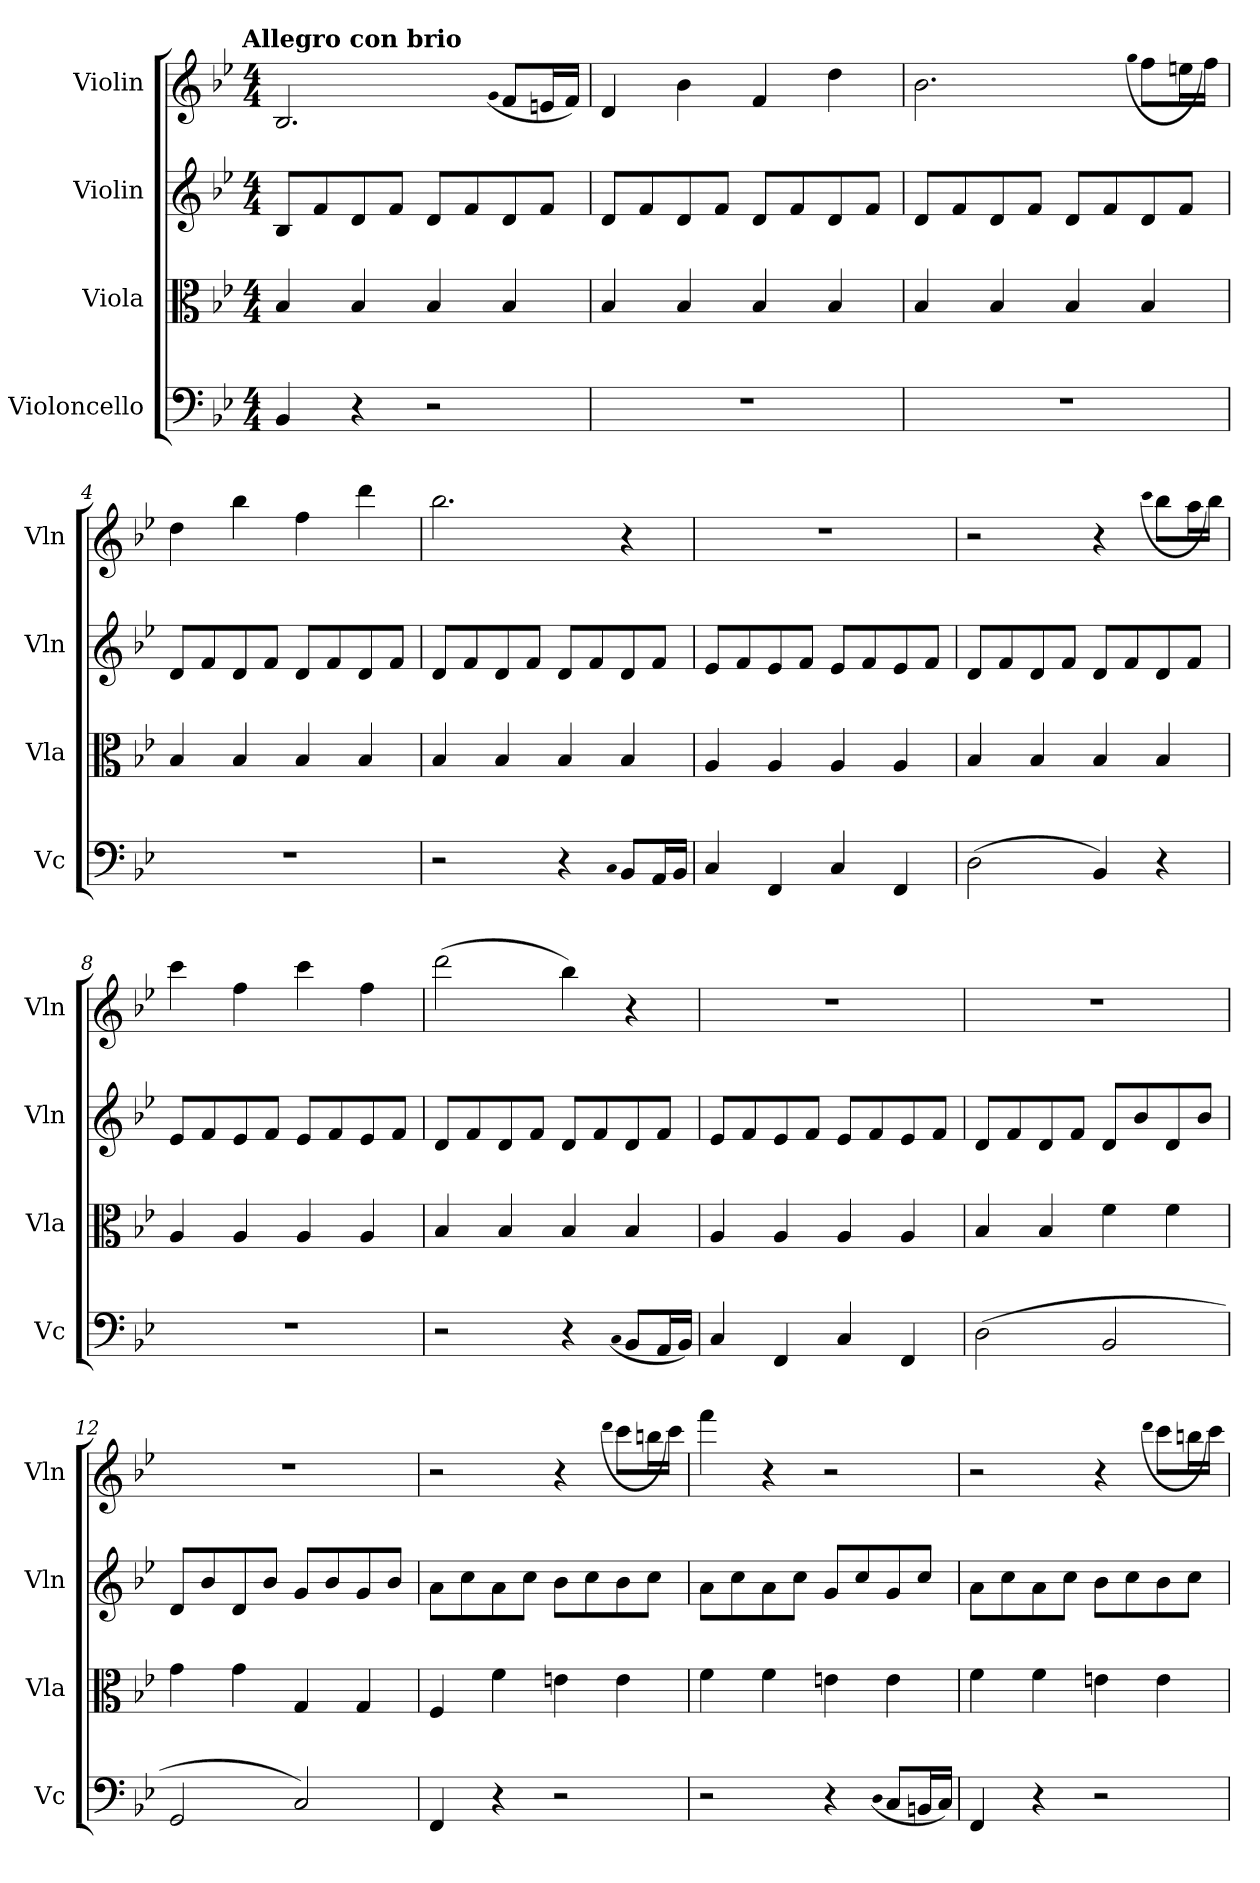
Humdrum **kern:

**kern	**kern	**kern	**kern
*part4	*part3	*part2	*part1
*staff4	*staff3	*staff2	*staff1
*I"Violoncello	*I"Viola	*I"Violin	*I"Violin
*I'Vc	*I'Vla	*I'Vln	*I'Vln
*clefF4	*clefC3	*clefG2	*clefG2
*k[b-e-]	*k[b-e-]	*k[b-e-]	*k[b-e-]
*B-:	*B-:	*B-:	*B-:
!!LO:TX:omd:t=Allegro con brio
*M4/4	*M4/4	*M4/4	*M4/4
*MM184	*MM184	*MM184	*MM184
=1	=1	=1	=1
4BB-/	4B-/	8B-/L	2.B-/
.	.	8f/	.
4r	4B-/	8d/	.
.	.	8f/J	.
2r	4B-/	8d/L	.
.	.	8f/	.
.	.	.	(qg
.	4B-/	8d/	8f/L
.	.	8f/J	16en/L
.	.	.	16f/JJ)
=2	=2	=2	=2
1r	4B-/	8d/L	4d/
.	.	8f/	.
.	4B-/	8d/	4b-\
.	.	8f/J	.
.	4B-/	8d/L	4f/
.	.	8f/	.
.	4B-/	8d/	4dd\
.	.	8f/J	.
=3	=3	=3	=3
1r	4B-/	8d/L	2.b-\
.	.	8f/	.
.	4B-/	8d/	.
.	.	8f/J	.
.	4B-/	8d/L	.
.	.	8f/	.
.	.	.	(qgg
.	4B-/	8d/	8ff\L
.	.	8f/J	16een\L
.	.	.	16ff\JJ)
=4	=4	=4	=4
1r	4B-/	8d/L	4dd\
.	.	8f/	.
.	4B-/	8d/	4bb-\
.	.	8f/J	.
.	4B-/	8d/L	4ff\
.	.	8f/	.
.	4B-/	8d/	4ddd\
.	.	8f/J	.
=5	=5	=5	=5
2r	4B-/	8d/L	2.bb-\
.	.	8f/	.
.	4B-/	8d/	.
.	.	8f/J	.
4r	4B-/	8d/L	.
.	.	8f/	.
qC	.	.	.
8BB-/L	4B-/	8d/	4r
16AA/L	.	8f/J	.
16BB-/JJ	.	.	.
=6	=6	=6	=6
4C/	4A/	8e-/L	1r
.	.	8f/	.
4FF/	4A/	8e-/	.
.	.	8f/J	.
4C/	4A/	8e-/L	.
.	.	8f/	.
4FF/	4A/	8e-/	.
.	.	8f/J	.
=7	=7	=7	=7
(2D\	4B-/	8d/L	2r
.	.	8f/	.
.	4B-/	8d/	.
.	.	8f/J	.
4BB-/)	4B-/	8d/L	4r
.	.	8f/	.
.	.	.	(qccc
4r	4B-/	8d/	8bb-\L
.	.	8f/J	16aa\L
.	.	.	16bb-\JJ)
=8	=8	=8	=8
1r	4A/	8e-/L	4ccc\
.	.	8f/	.
.	4A/	8e-/	4ff\
.	.	8f/J	.
.	4A/	8e-/L	4ccc\
.	.	8f/	.
.	4A/	8e-/	4ff\
.	.	8f/J	.
=9	=9	=9	=9
2r	4B-/	8d/L	(2ddd\
.	.	8f/	.
.	4B-/	8d/	.
.	.	8f/J	.
4r	4B-/	8d/L	4bb-\)
.	.	8f/	.
(qC	.	.	.
8BB-/L	4B-/	8d/	4r
16AA/L	.	8f/J	.
16BB-/JJ)	.	.	.
=10	=10	=10	=10
4C/	4A/	8e-/L	1r
.	.	8f/	.
4FF/	4A/	8e-/	.
.	.	8f/J	.
4C/	4A/	8e-/L	.
.	.	8f/	.
4FF/	4A/	8e-/	.
.	.	8f/J	.
=11	=11	=11	=11
(2D\	4B-/	8d/L	1r
.	.	8f/	.
.	4B-/	8d/	.
.	.	8f/J	.
2BB-/	4f\	8d/L	.
.	.	8b-/	.
.	4f\	8d/	.
.	.	8b-/J	.
=12	=12	=12	=12
2GG/	4g\	8d/L	1r
.	.	8b-/	.
.	4g\	8d/	.
.	.	8b-/J	.
2C/)	4G/	8g/L	.
.	.	8b-/	.
.	4G/	8g/	.
.	.	8b-/J	.
=13	=13	=13	=13
4FF/	4F/	8a\L	2r
.	.	8cc\	.
4r	4f\	8a\	.
.	.	8cc\J	.
2r	4en\	8b-\L	4r
.	.	8cc\	.
.	.	.	(qddd
.	4e\	8b-\	8ccc\L
.	.	8cc\J	16bbn\L
.	.	.	16ccc\JJ)
=14	=14	=14	=14
2r	4f\	8a\L	4fff\
.	.	8cc\	.
.	4f\	8a\	4r
.	.	8cc\J	.
4r	4en\	8g/L	2r
.	.	8cc/	.
(qD	.	.	.
8C/L	4e\	8g/	.
16BBn/L	.	8cc/J	.
16C/JJ)	.	.	.
=15	=15	=15	=15
4FF/	4f\	8a\L	2r
.	.	8cc\	.
4r	4f\	8a\	.
.	.	8cc\J	.
2r	4en\	8b-\L	4r
.	.	8cc\	.
.	.	.	(qddd
.	4e\	8b-\	8ccc\L
.	.	8cc\J	16bbn\L
.	.	.	16ccc\JJ)
=	=	=	=
*-	*-	*-	*-
